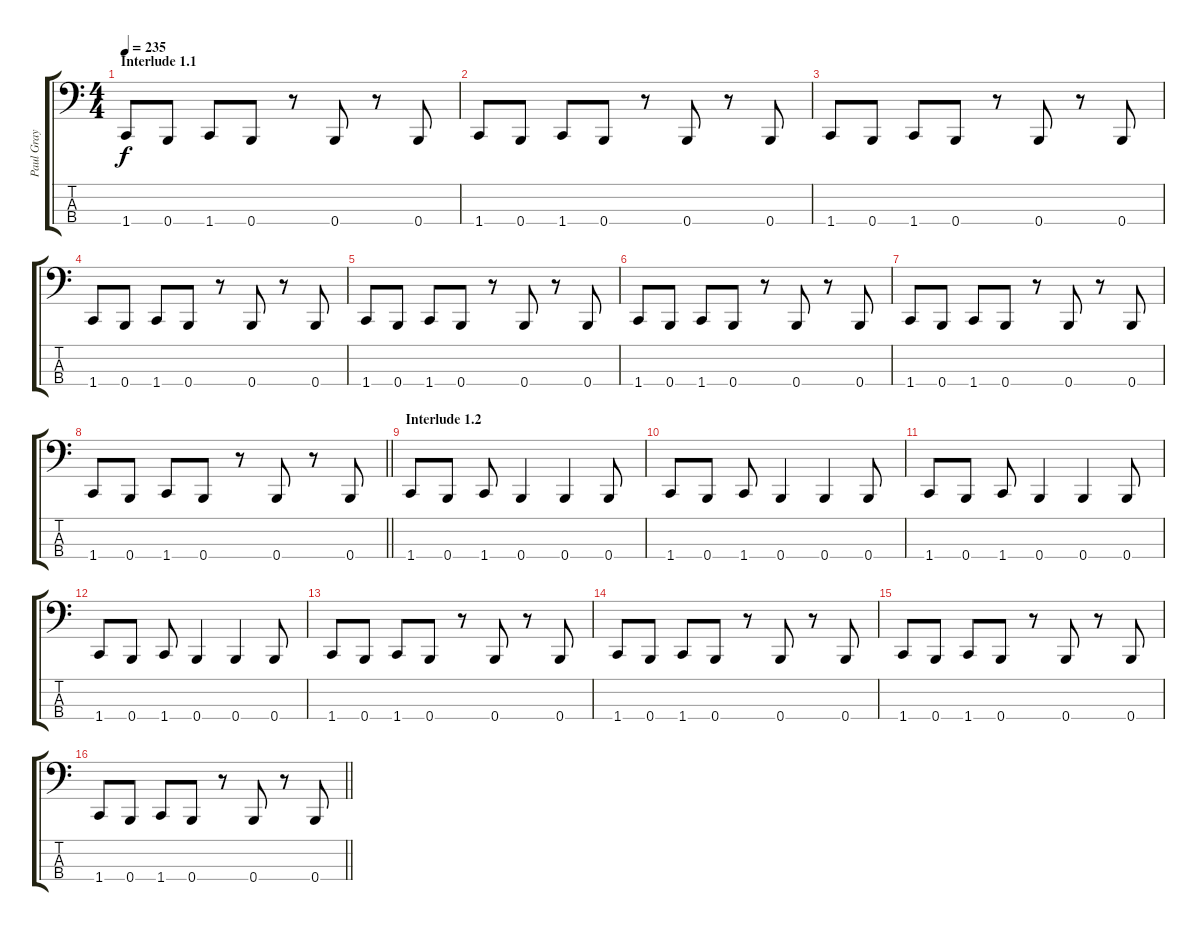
\track ("Paul Gray" "Paul Gray") {instrument electricbasspick}
\staff {score tabs}
\tuning (E2 B1 Gb1 B0) {hide}
\ts (4 4)
\section ("" "Interlude 1.1")
\tempo 235
\clef f4
\ks c
1.4.8{dy f} 0.4.8 1.4.8 0.4.8 r.8 0.4.8 r.8 0.4.8 |
1.4.8 0.4.8 1.4.8 0.4.8 r.8 0.4.8 r.8 0.4.8 |
1.4.8 0.4.8 1.4.8 0.4.8 r.8 0.4.8 r.8 0.4.8 |
1.4.8 0.4.8 1.4.8 0.4.8 r.8 0.4.8 r.8 0.4.8 |
1.4.8 0.4.8 1.4.8 0.4.8 r.8 0.4.8 r.8 0.4.8 |
1.4.8 0.4.8 1.4.8 0.4.8 r.8 0.4.8 r.8 0.4.8 |
1.4.8 0.4.8 1.4.8 0.4.8 r.8 0.4.8 r.8 0.4.8 |
\barLineRight lightlight
1.4.8 0.4.8 1.4.8 0.4.8 r.8 0.4.8 r.8 0.4.8 |
\section ("" "Interlude 1.2")
1.4.8 0.4.8 1.4.8 0.4.4 0.4.4 0.4.8 |
1.4.8 0.4.8 1.4.8 0.4.4 0.4.4 0.4.8 |
1.4.8 0.4.8 1.4.8 0.4.4 0.4.4 0.4.8 |
1.4.8 0.4.8 1.4.8 0.4.4 0.4.4 0.4.8 |
1.4.8 0.4.8 1.4.8 0.4.8 r.8 0.4.8 r.8 0.4.8 |
1.4.8 0.4.8 1.4.8 0.4.8 r.8 0.4.8 r.8 0.4.8 |
1.4.8 0.4.8 1.4.8 0.4.8 r.8 0.4.8 r.8 0.4.8 |
\barLineRight lightlight
1.4.8 0.4.8 1.4.8 0.4.8 r.8 0.4.8 r.8 0.4.8
